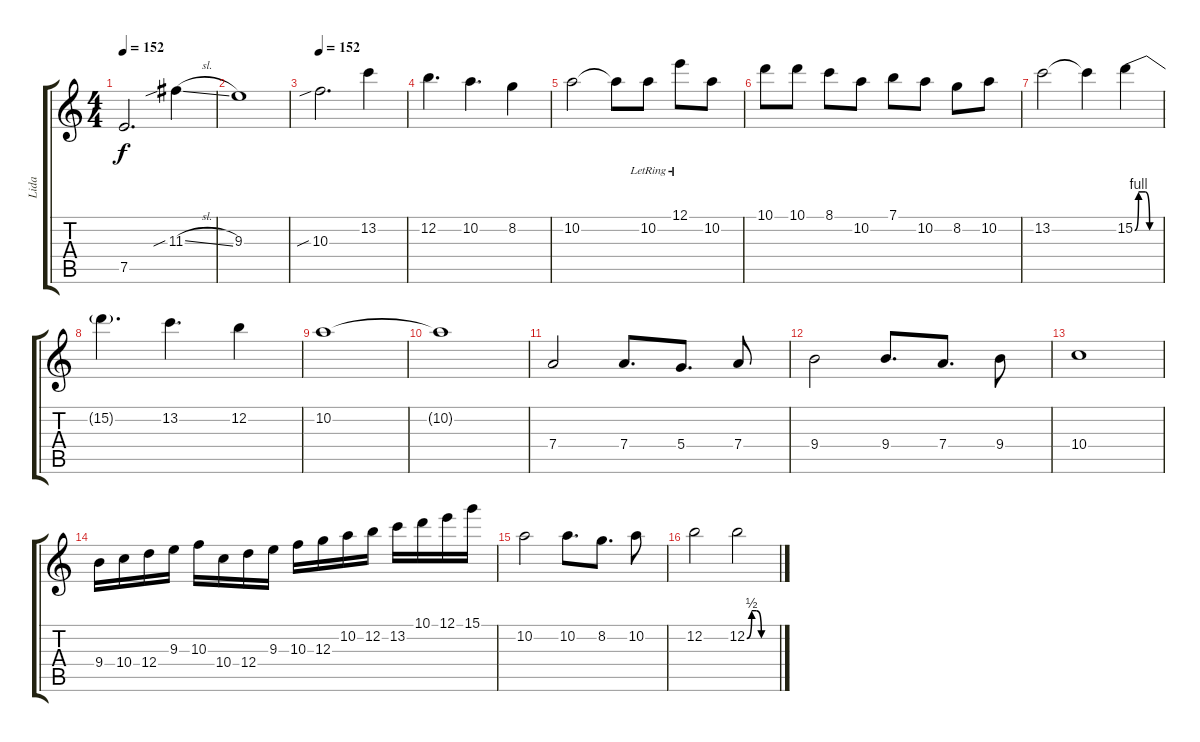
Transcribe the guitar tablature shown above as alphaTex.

\track ("Lida" "Lida") {instrument distortionguitar}
\staff {score tabs}
\tuning (E4 B3 G3 D3 A2 E2) {hide}
\ts (4 4)
\tempo 152
\clef g2
\ks c
7.5.2{d dy f} 11.3{sib sl}.4 |
9.3.1 |
\tempo 152
10.3{sib}.2{d} 13.2.4 |
12.2.4{d} 10.2.4{d} 8.2.4 |
10.2.2 10.2{t}.8 10.2{lr}.8 12.1{lr}.8 10.2.8 |
10.1.8 10.1.8 8.1.8 10.2.8 7.1.8 10.2.8 8.2.8 10.2.8 |
13.2.2 13.2{t}.4 15.2{be (custom 0 0 9 4 25 4 36 0 60 0)}.4 |
15.2{t}.4{d} 13.2.4{d} 12.2.4 |
10.2.1 |
10.2{t}.1 |
7.4.2 7.4.8{d} 5.4.8{d} 7.4.8 |
9.4.2 9.4.8{d} 7.4.8{d} 9.4.8 |
10.4.1 |
9.4.16 10.4.16 12.4.16 9.3.16 10.3.16 10.4.16 12.4.16 9.3.16 10.3.16 12.3.16 10.2.16 12.2.16 13.2.16 10.1.16 12.1.16 15.1.16 |
10.2.2 10.2.8{d} 8.2.8{d} 10.2.8 |
12.2.2 12.2{be (custom 0 0 10 2 20 2 30 0 60 0)}.2
